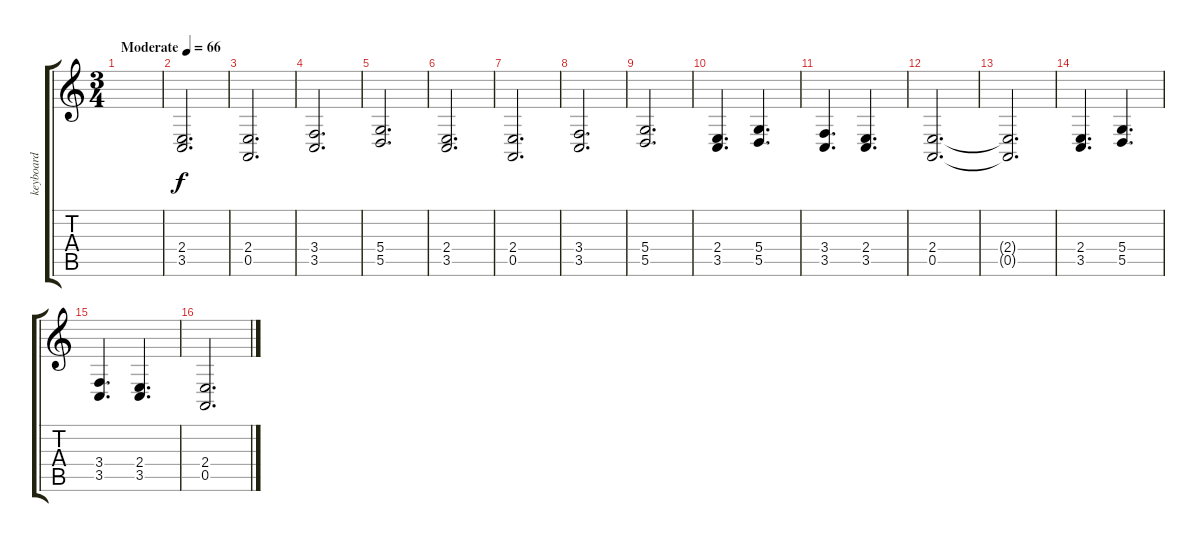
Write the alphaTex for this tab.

\track ("keyboard" "keyboard") {instrument fx2soundtrack}
\staff {score tabs}
\tuning (E4 B3 G3 D3 A2 E2) {hide}
\ts (3 4)
\tempo (66 "Moderate")
\clef g2
\ks c
|
(2.4 3.5).2{d} |
(2.4 0.5).2{d} |
(3.4 3.5).2{d} |
(5.4 5.5).2{d} |
(2.4 3.5).2{d} |
(2.4 0.5).2{d} |
(3.4 3.5).2{d} |
(5.4 5.5).2{d} |
(2.4 3.5).4{d} (5.4 5.5).4{d} |
(3.4 3.5).4{d} (2.4 3.5).4{d} |
(2.4 0.5).2{d} |
(2.4{t} 0.5{t}).2{d} |
(2.4 3.5).4{d} (5.4 5.5).4{d} |
(3.4 3.5).4{d} (2.4 3.5).4{d} |
(2.4 0.5).2{d}
